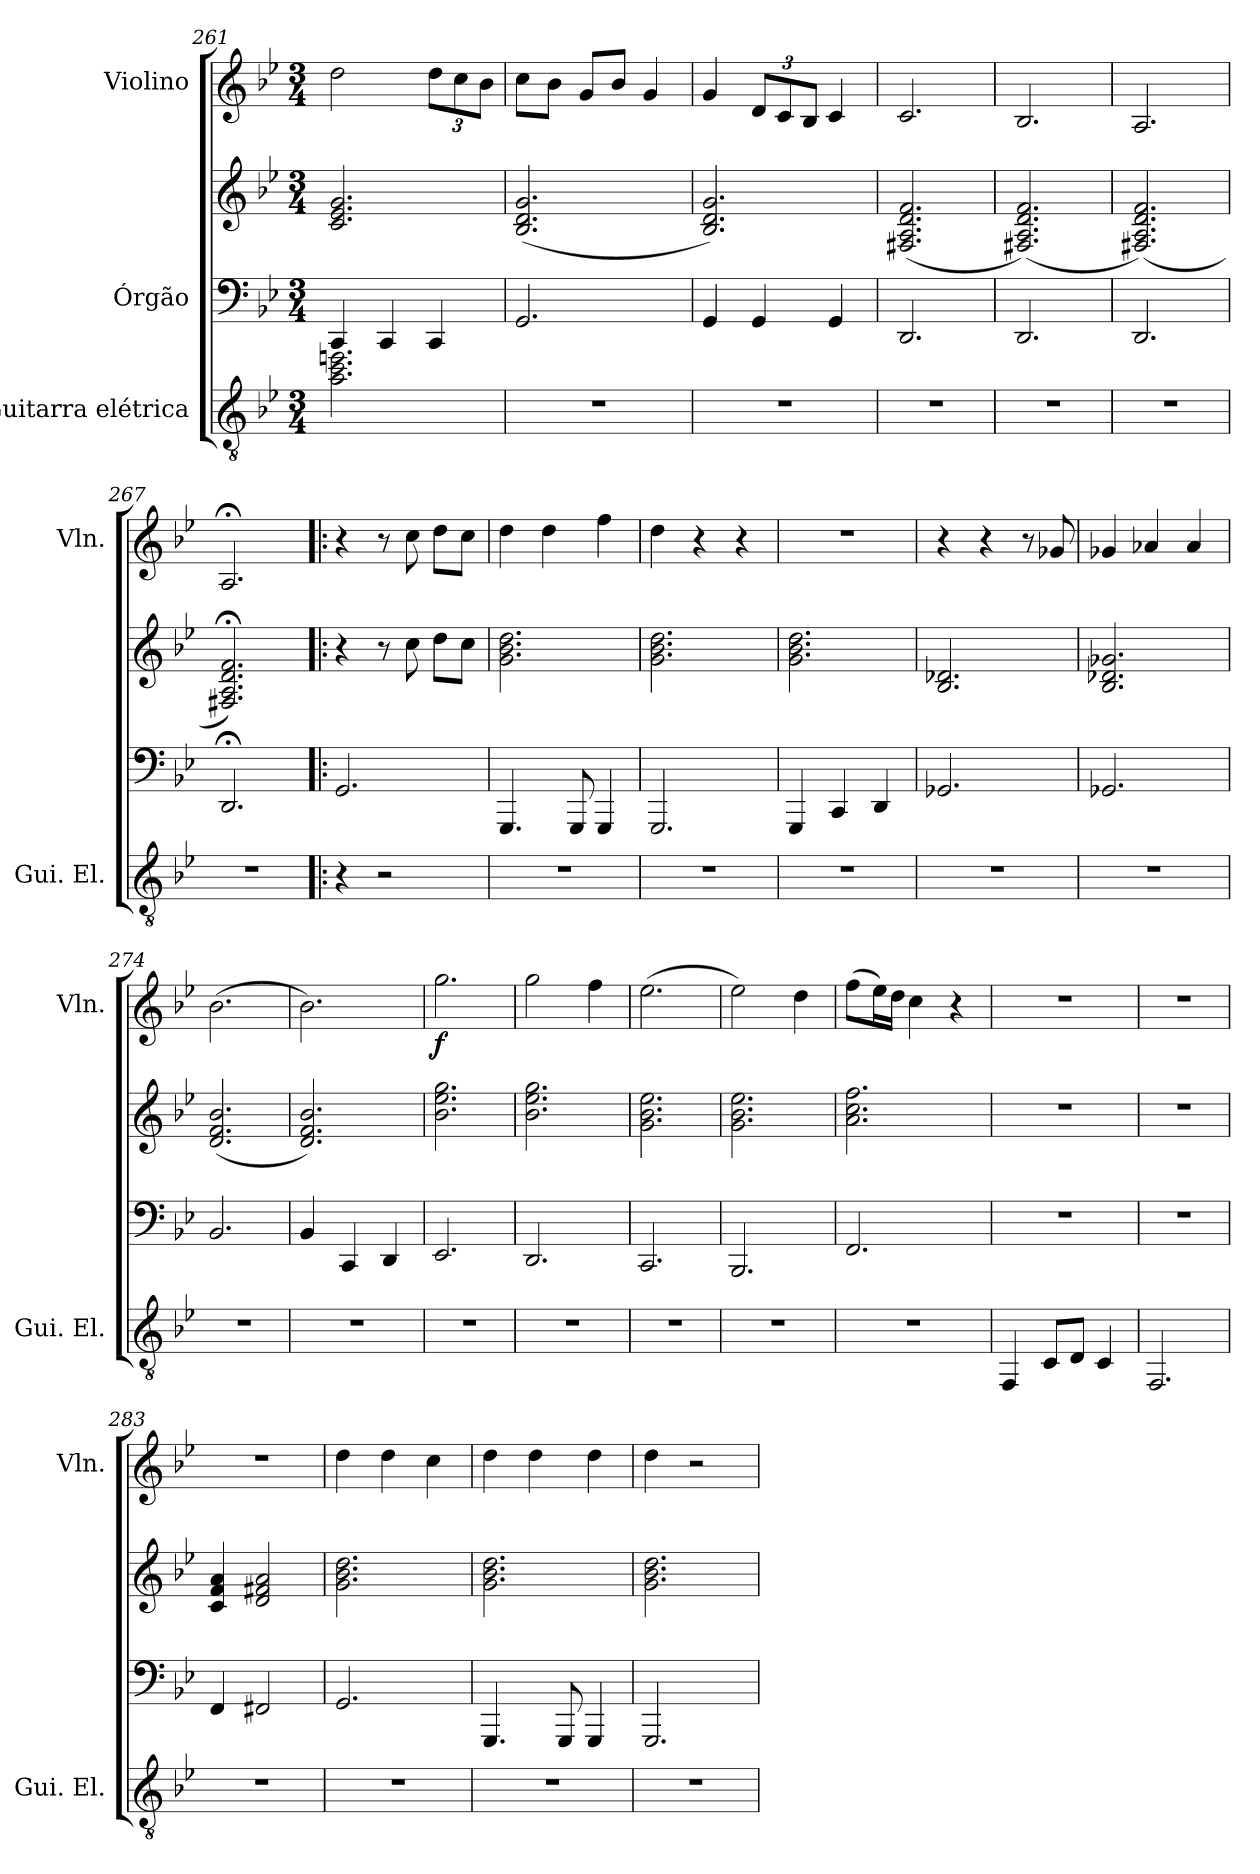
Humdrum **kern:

**kern	**kern	**kern	**kern	**dynam
*part3	*part2	*part2	*part1	*part1
*staff4	*staff3	*staff2	*staff1	*staff1
*I"Guitarra elétrica	*I"Órgão	*	*I"Violino	*
*I'Gui. El.	*	*	*I'Vln.	*
*clefGv2	*clefF4	*clefG2	*clefG2	*
*k[b-e-]	*k[b-e-]	*k[b-e-]	*k[b-e-]	*
*M3/4	*M3/4	*M3/4	*M3/4	*
=261	=261	=261	=261	=261
2.a\ 2.cc\ 2.een\	4CC/	2.c/ 2.e-/ 2.g/	2dd\	.
.	4CC/	.	.	.
*	*	*	*Xbrackettup	*
.	4CC/	.	12dd\L	.
.	.	.	12cc\	.
.	.	.	12b-\J	.
=262	=262	=262	=262	=262
2.r	2.GG/	(2.B-/ 2.d/ 2.g/	8cc\L	.
.	.	.	8b-\J	.
.	.	.	8g/L	.
.	.	.	8b-/J	.
.	.	.	4g/	.
=263	=263	=263	=263	=263
2.r	4GG/	2.B-/ 2.d/ 2.g/)	4g/	.
.	4GG/	.	12d/L	.
.	.	.	12c/	.
.	.	.	12B-/J	.
.	4GG/	.	4c/	.
=264	=264	=264	=264	=264
2.r	2.DD/	(2.F#X/ 2.A/ 2.d/ 2.f/	2.c/	.
!!LO:LB:g=z
=265	=265	=265	=265	=265
2.r	2.DD/	(2.F#X/ 2.A/ 2.d/ 2.f/)	2.B-/	.
=266	=266	=266	=266	=266
2.r	2.DD/	(2.F#X/ 2.A/ 2.d/ 2.f/)	2.A/	.
=267	=267	=267	=267	=267
2.r	2.DD;</	2.F#X/;< 2.A/;< 2.d/;< 2.f/;<)	2.A;</	.
=268!|:	=268!|:	=268!|:	=268!|:	=268!|:
4r	2.GG/	4r	4r	.
2r	.	8r	8r	.
.	.	8cc\	8cc\	.
.	.	8dd\L	8dd\L	.
.	.	8cc\J	8cc\J	.
=269	=269	=269	=269	=269
2.r	4.GGG/	2.g\ 2.b-\ 2.dd\	4dd\	.
.	.	.	4dd\	.
.	8GGG/	.	.	.
.	4GGG/	.	4ff\	.
=270	=270	=270	=270	=270
2.r	2.GGG/	2.g\ 2.b-\ 2.dd\	4dd\	.
.	.	.	4r	.
.	.	.	4r	.
=271	=271	=271	=271	=271
2.r	4GGG/	2.g\ 2.b-\ 2.dd\	2.r	.
.	4CC/	.	.	.
.	4DD/	.	.	.
=272	=272	=272	=272	=272
2.r	2.GG-X/	2.B-/ 2.d-X/	4r	.
.	.	.	4r	.
.	.	.	8r	.
.	.	.	8g-X/	.
=273	=273	=273	=273	=273
2.r	2.GG-X/	2.B-/ 2.d-X/ 2.g-X/	4g-X/	.
.	.	.	4a-X/	.
.	.	.	4a-/	.
=274	=274	=274	=274	=274
2.r	2.BB-/	(2.d/ 2.f/ 2.b-/	(2.b-\	.
=275	=275	=275	=275	=275
2.r	4BB-/	2.d/ 2.f/ 2.b-/)	2.b-\)	.
.	4CC/	.	.	.
.	4DD/	.	.	.
!!LO:LB:g=z
=276	=276	=276	=276	=276
!	!	!	!	!LO:DY:b
2.r	2.EE-/	2.b-\ 2.ee-\ 2.gg\	2.gg\	f
=277	=277	=277	=277	=277
2.r	2.DD/	2.b-\ 2.ee-\ 2.gg\	2gg\	.
.	.	.	4ff\	.
=278	=278	=278	=278	=278
2.r	2.CC/	2.g\ 2.b-\ 2.ee-\	(2.ee-\	.
=279	=279	=279	=279	=279
2.r	2.BBB-/	2.g\ 2.b-\ 2.ee-\	2ee-\)	.
.	.	.	4dd\	.
=280	=280	=280	=280	=280
2.r	2.FF/	2.a\ 2.cc\ 2.ff\	(8ff\L	.
.	.	.	16ee-\L)	.
.	.	.	16dd\JJ	.
.	.	.	4cc\	.
.	.	.	4r	.
=281	=281	=281	=281	=281
4FF/	2.r	2.r	2.r	.
8C/L	.	.	.	.
8D/J	.	.	.	.
4C/	.	.	.	.
=282	=282	=282	=282	=282
2.FF/	2.r	2.r	2.r	.
=283	=283	=283	=283	=283
2.r	4FF/	4c/ 4f/ 4a/	2.r	.
.	2FF#X/	2d/ 2f#X/ 2a/	.	.
=284	=284	=284	=284	=284
2.r	2.GG/	2.g\ 2.b-\ 2.dd\	4dd\	.
.	.	.	4dd\	.
.	.	.	4cc\	.
=285	=285	=285	=285	=285
2.r	4.GGG/	2.g\ 2.b-\ 2.dd\	4dd\	.
.	.	.	4dd\	.
.	8GGG/	.	.	.
.	4GGG/	.	4dd\	.
=286	=286	=286	=286	=286
2.r	2.GGG/	2.g\ 2.b-\ 2.dd\	4dd\	.
.	.	.	2r	.
=	=	=	=	=
*-	*-	*-	*-	*-
